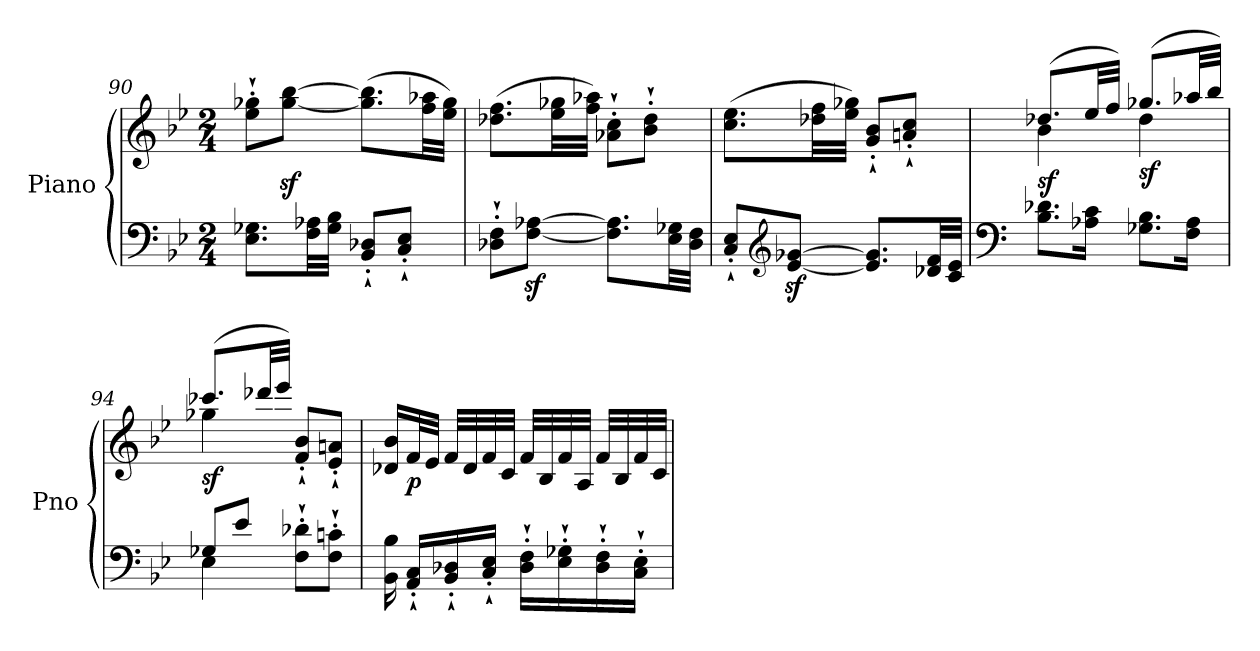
**kern	**kern	**dynam
*part1	*part1	*part1
*staff2	*staff1	*staff1/2
*I"Piano	*	*
*I'Pno	*	*
*clefF4	*clefG2	*
*k[b-e-]	*k[b-e-]	*
*B-:	*B-:	*
*M2/4	*M2/4	*
=90	=90	=90
8.E-\ 8.G-X\L	8ee-\'` 8gg-X\'`L	.
.	[8gg-\z< [8bb-\z<J	.
32F\ 32A-X\LL	.	.
32G-\ 32B-\JJJ	.	.
8BB-/'` 8D-X/'`L	(>8.gg-\] 8.bb-\]L	.
8C/'` 8E-/'`J	.	.
.	32ff\ 32aa-X\LL	.
.	32ee-\ 32gg-\JJJ)	.
!!LO:PB:g=z
=91	=91	=91
8D-X\'` 8F\'`L	(>8.dd-X\ 8.ff\L	.
[8F\z< [8A-X\z<J	.	.
.	32ee-\ 32gg-X\LL	.
.	32ff\ 32aa-X\JJJ)	.
8.F\] 8.A-\]L	8a-X\'` 8cc\'`L	.
.	8b-\'` 8dd-\'`J	.
32E-\ 32G-X\LL	.	.
32D-\ 32F\JJJ	.	.
=92	=92	=92
8C/'` 8E-/'`L	(>8.cc\ 8.ee-\L	.
*clefG2	*	*
[8e-/z< [8g-X/z<J	.	.
.	32dd-X\ 32ff\LL	.
.	32ee-\ 32gg-X\JJJ)	.
8.e-/] 8.g-/]L	8g/'` 8b-/'`L	.
.	8an/'` 8cc/'`J	.
32d-X/ 32f/LL	.	.
32c/ 32e-/JJJ	.	.
=93	=93	=93
*clefF4	*	*
*	*^	*
!	!	!	!LO:DY:b
8.B-\ 8.d-X\L	(>8.dd-X/L	4b-\	sf
16A-X\ 16c\Jk	32ee-/LL	.	.
.	32ff/JJJ)	.	.
!	!	!	!LO:DY:b
8.G-X\ 8.B-\L	(>8.gg-X/L	4dd-\	sf
16F\ 16A-\Jk	32aa-X/LL	.	.
.	32bb-/JJJ)	.	.
=94	=94	=94	=94
*^	*	*	*
!	!	!	!	!LO:DY:b
8G-X/L	4E-\	(>8.ccc-X/L	4gg-X\	sf
8e-/J	.	.	.	.
.	.	32ddd-X/LL	.	.
.	.	32eee-/JJJ)	.	.
8F\'` 8d-X\'`L	4ryy	8f/'` 8b-/'`L	4ryy	.
8F\'` 8cn\'`J	.	8e-/'` 8an/'`J	.	.
*v	*v	*	*	*
*	*v	*v	*
!!LO:LB:g=z
=95	=95	=95
16BB-\ 16B-\	16d-X/ 16b-/LL	.
!	!	!LO:DY:b
16AA/'` 16C/'`LL	32f/L	p
.	32e-/JJJ	.
16BB-/'` 16D-X/'`	32f/LLL	.
.	32d-/	.
16C/'` 16E-/'`JJ	32f/	.
.	32c/JJJ	.
16D-\'` 16F\'`LL	32f/LLL	.
.	32B-/	.
16E-\'` 16G-X\'`	32f/	.
.	32A/JJJ	.
16D-\'` 16F\'`	32f/LLL	.
.	32B-/	.
16C\'` 16E-\'`JJ	32f/	.
.	32c/JJJ	.
=	=	=
*-	*-	*-
